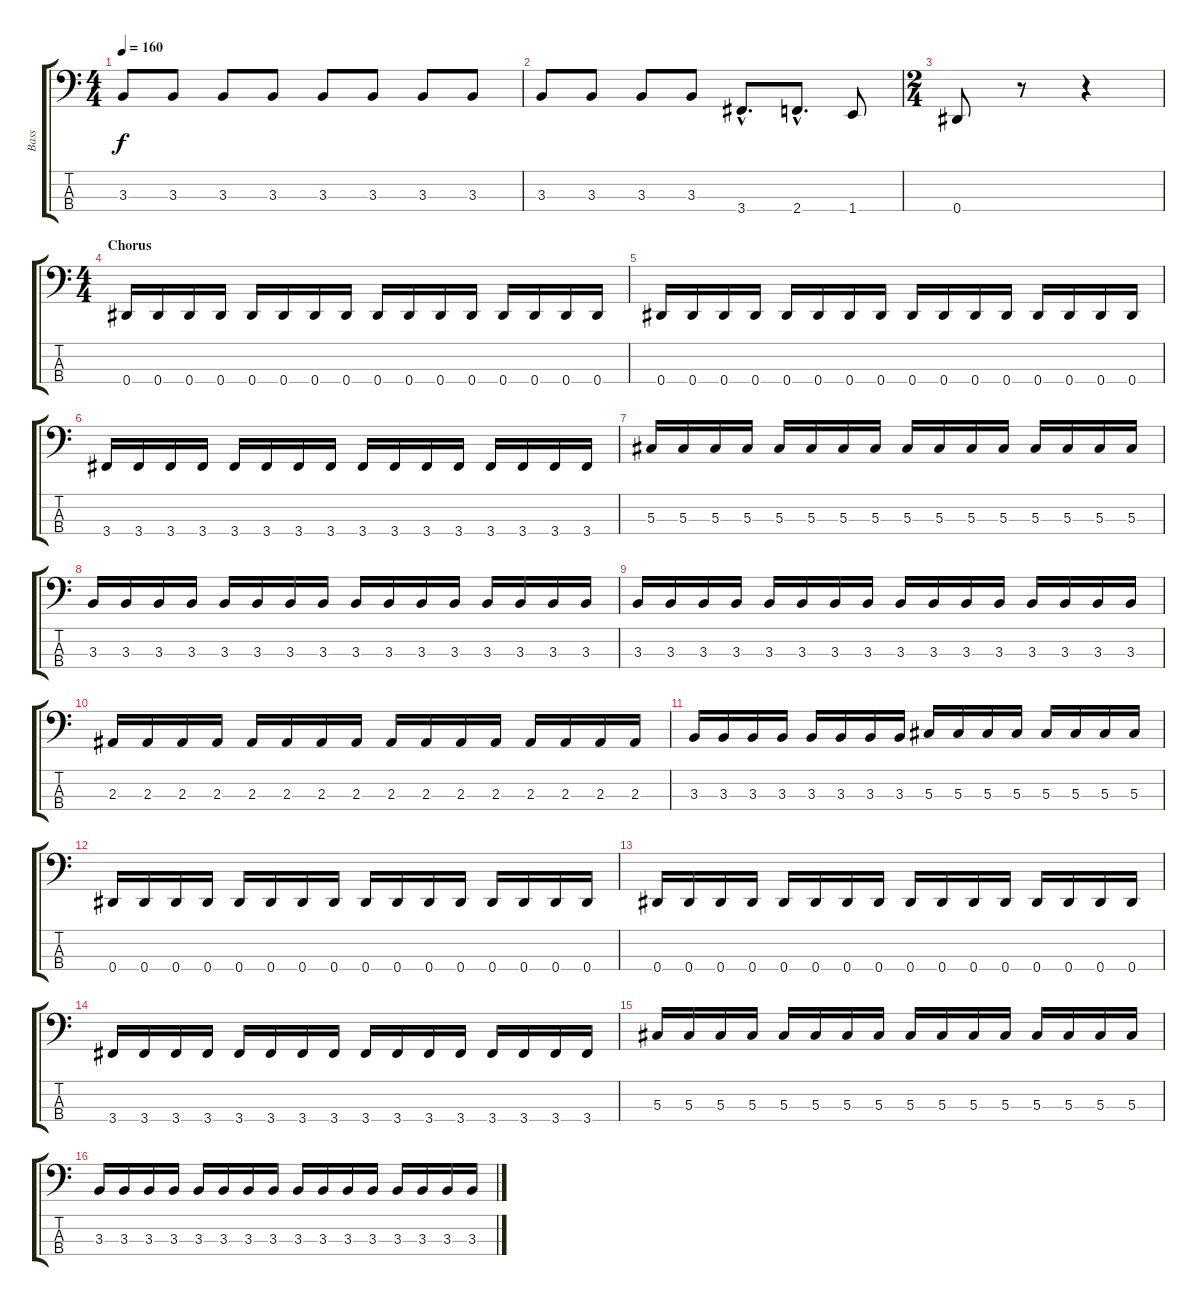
\track ("Bass" "Bass") {instrument electricbasspick}
\staff {score tabs}
\tuning (Gb2 Db2 Ab1 Eb1) {hide}
\ts (4 4)
\tempo 160
\clef f4
\ks c
3.3.8{dy f} 3.3.8 3.3.8 3.3.8 3.3.8 3.3.8 3.3.8 3.3.8 |
3.3.8 3.3.8 3.3.8 3.3.8 3.4{hac}.8{d} 2.4{hac}.8{d} 1.4.8 |
\ts (2 4)
0.4.8 r.8 r.4 |
\ts (4 4)
\section ("" "Chorus")
0.4.16 0.4.16 0.4.16 0.4.16 0.4.16 0.4.16 0.4.16 0.4.16 0.4.16 0.4.16 0.4.16 0.4.16 0.4.16 0.4.16 0.4.16 0.4.16 |
0.4.16 0.4.16 0.4.16 0.4.16 0.4.16 0.4.16 0.4.16 0.4.16 0.4.16 0.4.16 0.4.16 0.4.16 0.4.16 0.4.16 0.4.16 0.4.16 |
3.4.16 3.4.16 3.4.16 3.4.16 3.4.16 3.4.16 3.4.16 3.4.16 3.4.16 3.4.16 3.4.16 3.4.16 3.4.16 3.4.16 3.4.16 3.4.16 |
5.3.16 5.3.16 5.3.16 5.3.16 5.3.16 5.3.16 5.3.16 5.3.16 5.3.16 5.3.16 5.3.16 5.3.16 5.3.16 5.3.16 5.3.16 5.3.16 |
3.3.16 3.3.16 3.3.16 3.3.16 3.3.16 3.3.16 3.3.16 3.3.16 3.3.16 3.3.16 3.3.16 3.3.16 3.3.16 3.3.16 3.3.16 3.3.16 |
3.3.16 3.3.16 3.3.16 3.3.16 3.3.16 3.3.16 3.3.16 3.3.16 3.3.16 3.3.16 3.3.16 3.3.16 3.3.16 3.3.16 3.3.16 3.3.16 |
2.3.16 2.3.16 2.3.16 2.3.16 2.3.16 2.3.16 2.3.16 2.3.16 2.3.16 2.3.16 2.3.16 2.3.16 2.3.16 2.3.16 2.3.16 2.3.16 |
3.3.16 3.3.16 3.3.16 3.3.16 3.3.16 3.3.16 3.3.16 3.3.16 5.3.16 5.3.16 5.3.16 5.3.16 5.3.16 5.3.16 5.3.16 5.3.16 |
0.4.16 0.4.16 0.4.16 0.4.16 0.4.16 0.4.16 0.4.16 0.4.16 0.4.16 0.4.16 0.4.16 0.4.16 0.4.16 0.4.16 0.4.16 0.4.16 |
0.4.16 0.4.16 0.4.16 0.4.16 0.4.16 0.4.16 0.4.16 0.4.16 0.4.16 0.4.16 0.4.16 0.4.16 0.4.16 0.4.16 0.4.16 0.4.16 |
3.4.16 3.4.16 3.4.16 3.4.16 3.4.16 3.4.16 3.4.16 3.4.16 3.4.16 3.4.16 3.4.16 3.4.16 3.4.16 3.4.16 3.4.16 3.4.16 |
5.3.16 5.3.16 5.3.16 5.3.16 5.3.16 5.3.16 5.3.16 5.3.16 5.3.16 5.3.16 5.3.16 5.3.16 5.3.16 5.3.16 5.3.16 5.3.16 |
3.3.16 3.3.16 3.3.16 3.3.16 3.3.16 3.3.16 3.3.16 3.3.16 3.3.16 3.3.16 3.3.16 3.3.16 3.3.16 3.3.16 3.3.16 3.3.16
